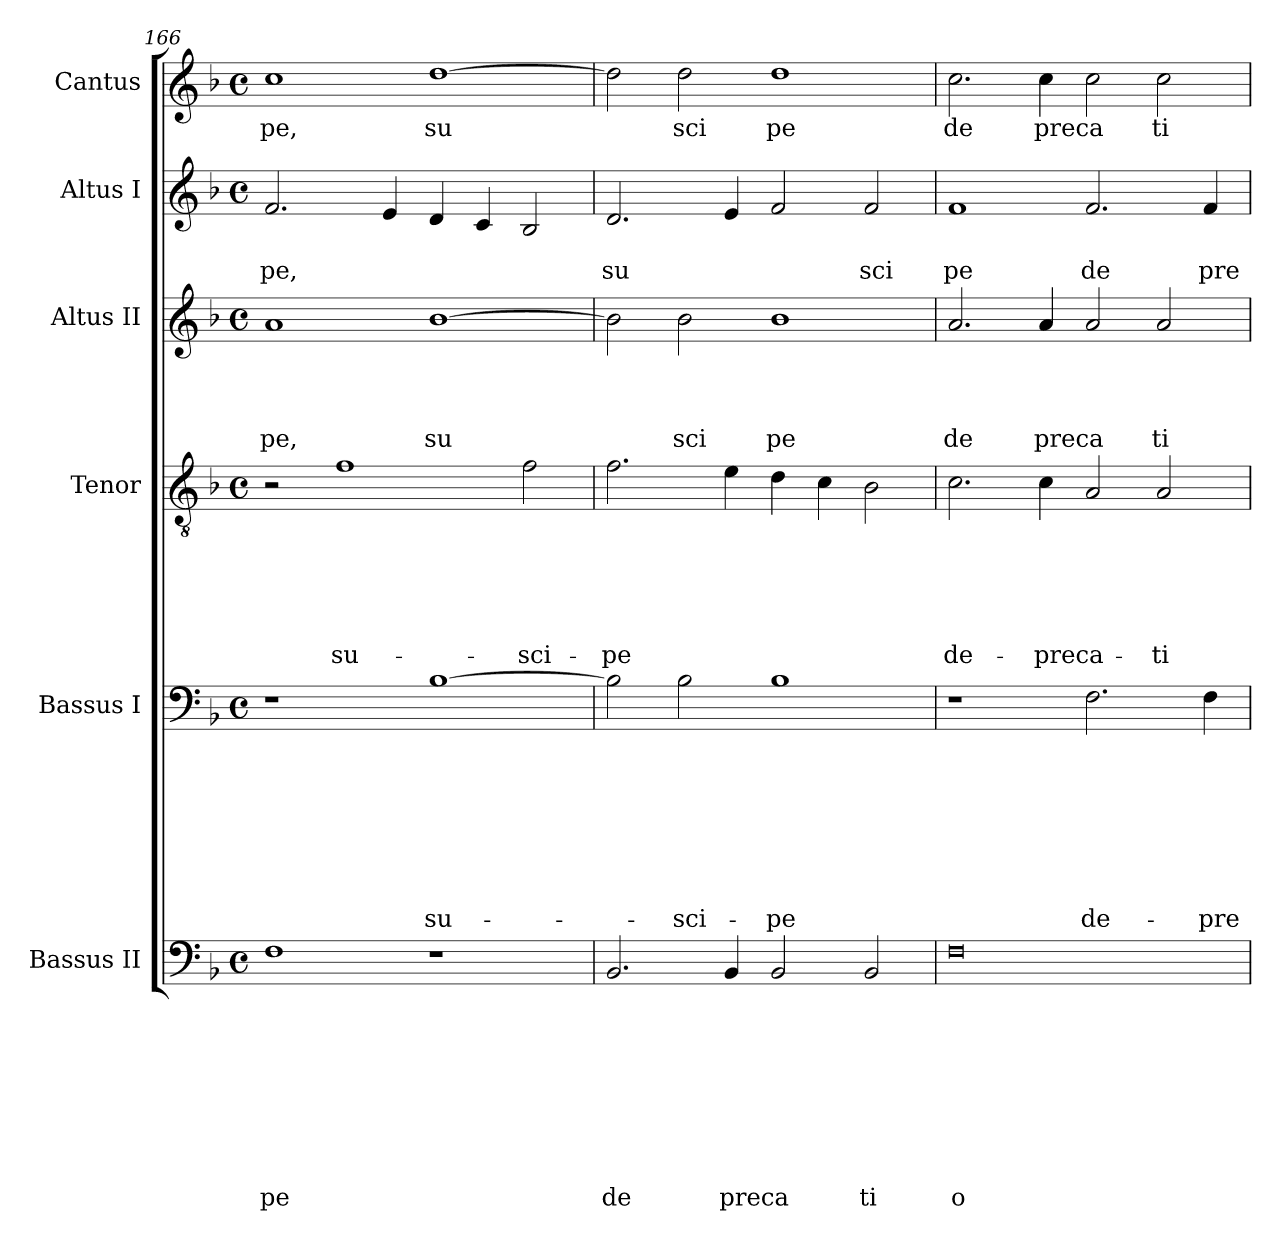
**kern	**text	**text	**text	**text	**text	**text	**text	**text	**text	**kern	**text	**text	**text	**text	**text	**text	**text	**text	**kern	**text	**text	**text	**text	**text	**text	**kern	**text	**text	**text	**text	**kern	**text	**text	**kern	**text
*part6	*part6	*part6	*part6	*part6	*part6	*part6	*part6	*part6	*part6	*part5	*part5	*part5	*part5	*part5	*part5	*part5	*part5	*part5	*part4	*part4	*part4	*part4	*part4	*part4	*part4	*part3	*part3	*part3	*part3	*part3	*part2	*part2	*part2	*part1	*part1
*staff6	*staff6	*staff6	*staff6	*staff6	*staff6	*staff6	*staff6	*staff6	*staff6	*staff5	*staff5	*staff5	*staff5	*staff5	*staff5	*staff5	*staff5	*staff5	*staff4	*staff4	*staff4	*staff4	*staff4	*staff4	*staff4	*staff3	*staff3	*staff3	*staff3	*staff3	*staff2	*staff2	*staff2	*staff1	*staff1
*I"Bassus II	*	*	*	*	*	*	*	*	*	*I"Bassus I	*	*	*	*	*	*	*	*	*I"Tenor	*	*	*	*	*	*	*I"Altus II	*	*	*	*	*I"Altus I	*	*	*I"Cantus	*
*I'B II	*	*	*	*	*	*	*	*	*	*I'B I	*	*	*	*	*	*	*	*	*I'T	*	*	*	*	*	*	*I'A II	*	*	*	*	*I'A I	*	*	*	*
!!LO:LB:g=z
*clefF4	*	*	*	*	*	*	*	*	*	*clefF4	*	*	*	*	*	*	*	*	*clefGv2	*	*	*	*	*	*	*clefG2	*	*	*	*	*clefG2	*	*	*clefG2	*
*k[b-]	*	*	*	*	*	*	*	*	*	*k[b-]	*	*	*	*	*	*	*	*	*k[b-]	*	*	*	*	*	*	*k[b-]	*	*	*	*	*k[b-]	*	*	*k[b-]	*
*F:	*	*	*	*	*	*	*	*	*	*F:	*	*	*	*	*	*	*	*	*F:	*	*	*	*	*	*	*F:	*	*	*	*	*F:	*	*	*F:	*
*M4/4	*	*	*	*	*	*	*	*	*	*M4/4	*	*	*	*	*	*	*	*	*M4/4	*	*	*	*	*	*	*M4/4	*	*	*	*	*M4/4	*	*	*M4/4	*
*met(c)	*	*	*	*	*	*	*	*	*	*met(c)	*	*	*	*	*	*	*	*	*met(c)	*	*	*	*	*	*	*met(c)	*	*	*	*	*met(c)	*	*	*met(c)	*
=166	=166	=166	=166	=166	=166	=166	=166	=166	=166	=166	=166	=166	=166	=166	=166	=166	=166	=166	=166	=166	=166	=166	=166	=166	=166	=166	=166	=166	=166	=166	=166	=166	=166	=166	=166
!	!	!	!	!	!	!	!	!	!LO:LY:b	!	!	!	!	!	!	!	!	!	!	!	!	!	!	!	!	!	!	!	!	!LO:LY:b	!	!	!LO:LY:b	!	!LO:LY:b
1F	.	.	.	.	.	.	.	.	pe	1r	.	.	.	.	.	.	.	.	2r	.	.	.	.	.	.	1a	.	.	.	pe,	2.f/	.	pe,	1cc	-pe,
!	!	!	!	!	!	!	!	!	!	!	!	!	!	!	!	!	!	!	!	!	!	!	!	!	!LO:LY:b	!	!	!	!	!	!	!	!	!	!
.	.	.	.	.	.	.	.	.	.	.	.	.	.	.	.	.	.	.	1f	.	.	.	.	.	su-	.	.	.	.	.	.	.	.	.	.
.	.	.	.	.	.	.	.	.	.	.	.	.	.	.	.	.	.	.	.	.	.	.	.	.	.	.	.	.	.	.	4e/	.	.	.	.
!	!	!	!	!	!	!	!	!	!	!	!	!	!	!	!	!	!	!LO:LY:b	!	!	!	!	!	!	!	!	!	!	!	!LO:LY:b	!	!	!	!	!LO:LY:b
1r	.	.	.	.	.	.	.	.	.	[>1B-	.	.	.	.	.	.	.	su-	.	.	.	.	.	.	.	[>1b-	.	.	.	su	4d/	.	.	[>1dd	su
.	.	.	.	.	.	.	.	.	.	.	.	.	.	.	.	.	.	.	.	.	.	.	.	.	.	.	.	.	.	.	4c/	.	.	.	.
!	!	!	!	!	!	!	!	!	!	!	!	!	!	!	!	!	!	!	!	!	!	!	!	!	!LO:LY:b	!	!	!	!	!	!	!	!	!	!
.	.	.	.	.	.	.	.	.	.	.	.	.	.	.	.	.	.	.	2f\	.	.	.	.	.	-sci-	.	.	.	.	.	2B-/	.	.	.	.
=167	=167	=167	=167	=167	=167	=167	=167	=167	=167	=167	=167	=167	=167	=167	=167	=167	=167	=167	=167	=167	=167	=167	=167	=167	=167	=167	=167	=167	=167	=167	=167	=167	=167	=167	=167
!	!	!	!	!	!	!	!	!	!LO:LY:b	!	!	!	!	!	!	!	!	!	!	!	!	!	!	!	!LO:LY:b	!	!	!	!	!	!	!	!LO:LY:b	!	!
2.BB-/	.	.	.	.	.	.	.	.	de	2B-\]	.	.	.	.	.	.	.	.	2.f\	.	.	.	.	.	-pe	2b-\]	.	.	.	.	2.d/	.	su	2dd\]	.
!	!	!	!	!	!	!	!	!	!	!	!	!	!	!	!	!	!	!LO:LY:b	!	!	!	!	!	!	!	!	!	!	!	!LO:LY:b	!	!	!	!	!LO:LY:b
.	.	.	.	.	.	.	.	.	.	2B-\	.	.	.	.	.	.	.	-sci-	.	.	.	.	.	.	.	2b-\	.	.	.	sci	.	.	.	2dd\	sci
!	!	!	!	!	!	!	!	!	!LO:LY:b	!	!	!	!	!	!	!	!	!	!	!	!	!	!	!	!	!	!	!	!	!	!	!	!	!	!
4BB-/	.	.	.	.	.	.	.	.	preca	.	.	.	.	.	.	.	.	.	4e\	.	.	.	.	.	.	.	.	.	.	.	4e/	.	.	.	.
!	!	!	!	!	!	!	!	!	!	!	!	!	!	!	!	!	!	!LO:LY:b	!	!	!	!	!	!	!	!	!	!	!	!LO:LY:b	!	!	!	!	!LO:LY:b
2BB-/	.	.	.	.	.	.	.	.	.	1B-	.	.	.	.	.	.	.	-pe	4d\	.	.	.	.	.	.	1b-	.	.	.	pe	2f/	.	.	1dd	pe
.	.	.	.	.	.	.	.	.	.	.	.	.	.	.	.	.	.	.	4c\	.	.	.	.	.	.	.	.	.	.	.	.	.	.	.	.
!	!	!	!	!	!	!	!	!	!LO:LY:b	!	!	!	!	!	!	!	!	!	!	!	!	!	!	!	!	!	!	!	!	!	!	!	!LO:LY:b	!	!
2BB-/	.	.	.	.	.	.	.	.	ti	.	.	.	.	.	.	.	.	.	2B-\	.	.	.	.	.	.	.	.	.	.	.	2f/	.	sci	.	.
=168	=168	=168	=168	=168	=168	=168	=168	=168	=168	=168	=168	=168	=168	=168	=168	=168	=168	=168	=168	=168	=168	=168	=168	=168	=168	=168	=168	=168	=168	=168	=168	=168	=168	=168	=168
!	!	!	!	!	!	!	!	!	!LO:LY:b	!	!	!	!	!	!	!	!	!	!	!	!	!	!	!	!LO:LY:b	!	!	!	!	!LO:LY:b	!	!	!LO:LY:b	!	!LO:LY:b
0F	.	.	.	.	.	.	.	.	o	1r	.	.	.	.	.	.	.	.	2.c\	.	.	.	.	.	de-	2.a/	.	.	.	de	1f	.	pe	2.cc\	de
!	!	!	!	!	!	!	!	!	!	!	!	!	!	!	!	!	!	!	!	!	!	!	!	!	!LO:LY:b	!	!	!	!	!LO:LY:b	!	!	!	!	!LO:LY:b
.	.	.	.	.	.	.	.	.	.	.	.	.	.	.	.	.	.	.	4c\	.	.	.	.	.	-preca-	4a/	.	.	.	preca	.	.	.	4cc\	preca
!	!	!	!	!	!	!	!	!	!	!	!	!	!	!	!	!	!	!LO:LY:b	!	!	!	!	!	!	!	!	!	!	!	!	!	!	!LO:LY:b	!	!
.	.	.	.	.	.	.	.	.	.	2.F\	.	.	.	.	.	.	.	de-	2A/	.	.	.	.	.	.	2a/	.	.	.	.	2.f/	.	de	2cc\	.
!	!	!	!	!	!	!	!	!	!	!	!	!	!	!	!	!	!	!	!	!	!	!	!	!	!LO:LY:b	!	!	!	!	!LO:LY:b	!	!	!	!	!LO:LY:b
.	.	.	.	.	.	.	.	.	.	.	.	.	.	.	.	.	.	.	2A/	.	.	.	.	.	-ti-	2a/	.	.	.	ti	.	.	.	2cc\	ti
!	!	!	!	!	!	!	!	!	!	!	!	!	!	!	!	!	!	!LO:LY:b	!	!	!	!	!	!	!	!	!	!	!	!	!	!	!LO:LY:b	!	!
.	.	.	.	.	.	.	.	.	.	4F\	.	.	.	.	.	.	.	-pre-	.	.	.	.	.	.	.	.	.	.	.	.	4f/	.	pre	.	.
=	=	=	=	=	=	=	=	=	=	=	=	=	=	=	=	=	=	=	=	=	=	=	=	=	=	=	=	=	=	=	=	=	=	=	=
*-	*-	*-	*-	*-	*-	*-	*-	*-	*-	*-	*-	*-	*-	*-	*-	*-	*-	*-	*-	*-	*-	*-	*-	*-	*-	*-	*-	*-	*-	*-	*-	*-	*-	*-	*-
